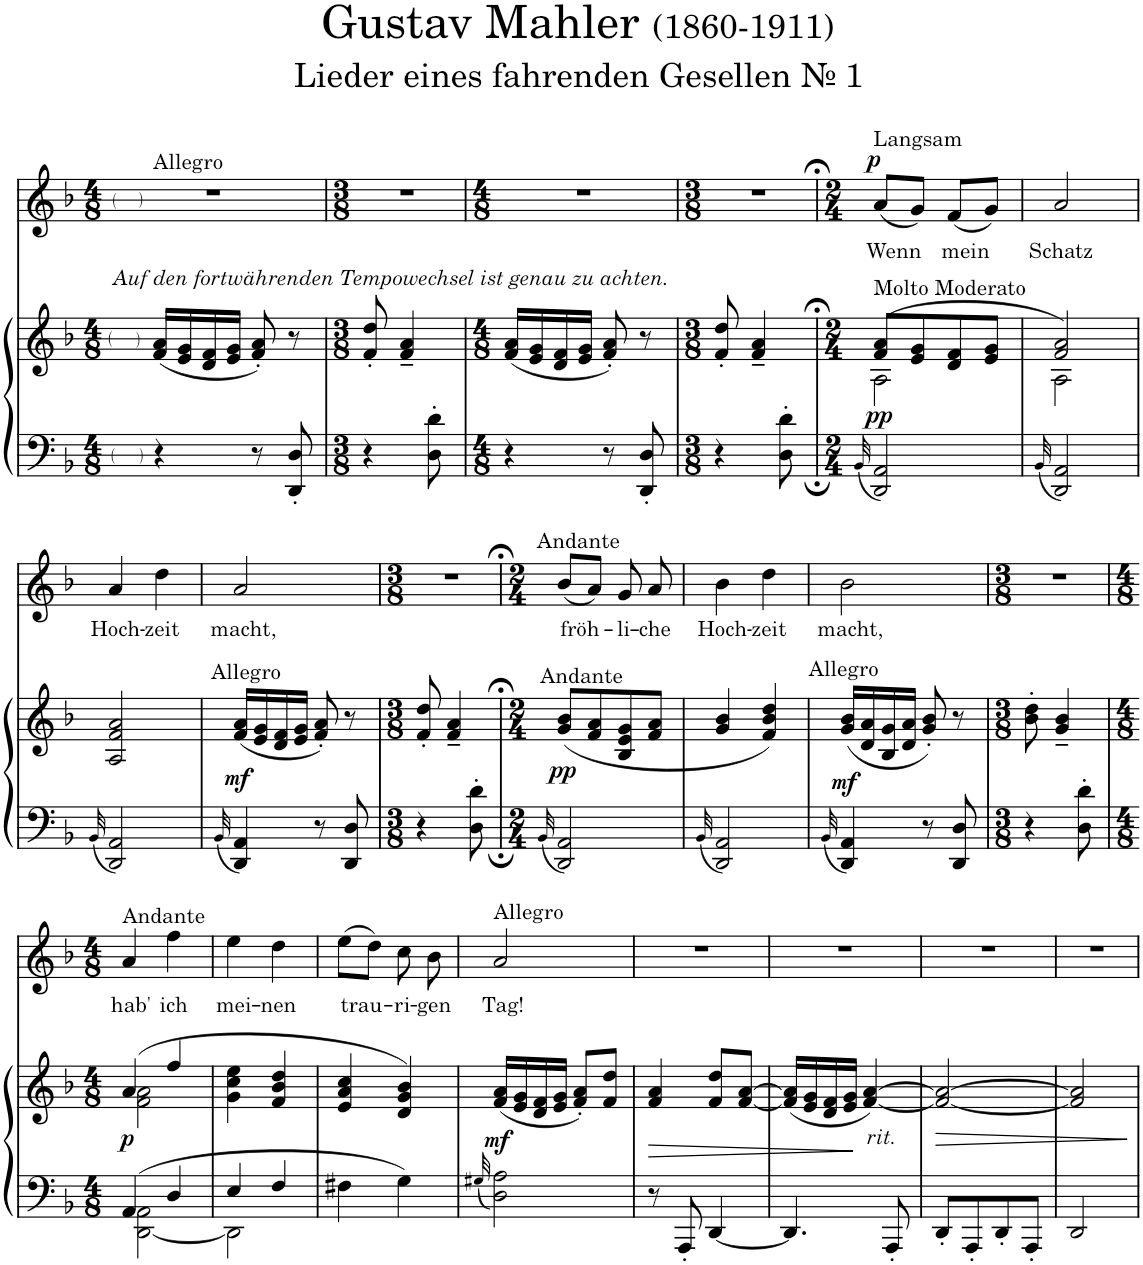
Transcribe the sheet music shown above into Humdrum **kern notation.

**kern	**kern	**dynam	**kern	**text	**dynam
*part2	*part2	*part2	*part1	*part1	*part1
*staff3	*staff2	*staff2/3	*staff1	*staff1	*staff1
*I"Grand Piano	*	*	*I"Voice solo	*	*
*I'Pno	*	*	*	*	*
*clefF4	*clefG2	*	*clefG2	*	*
*k[b-]	*k[b-]	*	*k[b-]	*	*
*M4/8	*M4/8	*	*M4/8	*	*
=1	=1	=1	=1	=1	=1
!	!	!	!LO:TX:a:t=Allegro	!	!
!	!LO:TX:a:i:t=Auf den fortwährenden Tempowechsel ist genau zu achten.	!	!	!	!
4r	(16f/ 16a/LL	.	2r	.	.
.	16e/ 16g/	.	.	.	.
.	16d/ 16f/	.	.	.	.
.	16e/ 16g/JJ	.	.	.	.
8r	8f/' 8a/')	.	.	.	.
8DD/' 8D/'	8r	.	.	.	.
=2	=2	=2	=2	=2	=2
*M3/8	*M3/8	*	*M3/8	*	*
4r	8f/' 8dd/'	.	4.r	.	.
.	4f/~ 4a/~	.	.	.	.
8D\' 8d\'	.	.	.	.	.
=3	=3	=3	=3	=3	=3
*M4/8	*M4/8	*	*M4/8	*	*
4r	(16f/ 16a/LL	.	2r	.	.
.	16e/ 16g/	.	.	.	.
.	16d/ 16f/	.	.	.	.
.	16e/ 16g/JJ	.	.	.	.
8r	8f/' 8a/')	.	.	.	.
8DD/' 8D/'	8r	.	.	.	.
=4	=4	=4	=4	=4	=4
*M3/8	*M3/8	*	*M3/8	*	*
4r	8f/' 8dd/'	.	4.r	.	.
.	4f/~ 4a/~	.	.	.	.
8D\;<' 8d\;<'	.	.	.	.	.
=5	=5	=5	=5	=5	=5
*M2/4	*M2/4	*	*M2/4	*	*
32qBB-/	.	.	.	.	.
*	*^	*	*	*	*
!	!	!	!	!LO:TX:a:t=Langsam	!	!
!	!LO:TX:a:t=Molto Moderato	!	!	!	!	!
!	!	!	!LO:DY:b	!	!LO:LY:b	!LO:DY:a
2DD/ 2AA/	(8f/ 8a/L	2A\	pp	(8a/L	Wenn	p
.	8e/ 8g/	.	.	8g/J)	.	.
!	!	!	!	!	!LO:LY:b	!
.	8d/ 8f/	.	.	(8f/L	mein	.
.	8e/ 8g/J	.	.	8g/J)	.	.
=6	=6	=6	=6	=6	=6	=6
32qBB-/	.	.	.	.	.	.
!	!	!	!	!	!LO:LY:b	!
2DD/ 2AA/	2f/ 2a/)	2A\	.	2a/	Schatz	.
*	*v	*v	*	*	*	*
!!LO:LB:g=z
=7	=7	=7	=7	=7	=7
32qBB-/	.	.	.	.	.
!	!	!	!	!LO:LY:b	!
2DD/ 2AA/	2A/ 2f/ 2a/	.	4a/	Hoch-	.
!	!	!	!	!LO:LY:b	!
.	.	.	4dd\	-zeit	.
=8	=8	=8	=8	=8	=8
32qBB-/	.	.	.	.	.
!	!LO:TX:a:t=Allegro	!	!	!	!
!	!	!LO:DY:b	!	!LO:LY:b	!
4DD/ 4AA/	(16f/ 16a/LL	mf	2a/	macht,	.
.	16e/ 16g/	.	.	.	.
.	16d/ 16f/	.	.	.	.
.	16e/ 16g/JJ	.	.	.	.
8r	8f/' 8a/')	.	.	.	.
8DD/ 8D/	8r	.	.	.	.
=9	=9	=9	=9	=9	=9
*M3/8	*M3/8	*	*M3/8	*	*
4r	8f/' 8dd/'	.	4.r	.	.
.	4f/~ 4a/~	.	.	.	.
8D\;<' 8d\;<'	.	.	.	.	.
=10	=10	=10	=10	=10	=10
*M2/4	*M2/4	*	*M2/4	*	*
32qBB-/	.	.	.	.	.
!	!	!	!LO:TX:a:t=Andante	!	!
!	!LO:TX:a:t=Andante	!	!	!	!
!	!	!LO:DY:b	!	!LO:LY:b	!
2DD/ 2AA/	(<8g/ 8b-/L	pp	(8b-/L	fröh-	.
.	8f/ 8a/	.	8a/J)	.	.
!	!	!	!	!LO:LY:b	!
.	8B-/ 8e/ 8g/	.	8g/	-li-	.
!	!	!	!	!LO:LY:b	!
.	8f/ 8a/J	.	8a/	-che	.
=11	=11	=11	=11	=11	=11
32qBB-/	.	.	.	.	.
!	!	!	!	!LO:LY:b	!
2DD/ 2AA/	4g/ 4b-/	.	4b-\	Hoch-	.
!	!	!	!	!LO:LY:b	!
.	4f/ 4b-/ 4dd/)	.	4dd\	-zeit	.
=12	=12	=12	=12	=12	=12
32qBB-/	.	.	.	.	.
!	!LO:TX:a:t=Allegro	!	!	!	!
!	!	!LO:DY:b	!	!LO:LY:b	!
4DD/ 4AA/	(16g/ 16b-/LL	mf	2b-\	macht,	.
.	16d/ 16a/	.	.	.	.
.	16B-/ 16g/	.	.	.	.
.	16d/ 16a/JJ	.	.	.	.
8r	8g/' 8b-/')	.	.	.	.
8DD/ 8D/	8r	.	.	.	.
=13	=13	=13	=13	=13	=13
*M3/8	*M3/8	*	*M3/8	*	*
4r	8b-\' 8dd\'	.	4.r	.	.
.	4g/~ 4b-/~	.	.	.	.
8D\;<' 8d\;<'	.	.	.	.	.
!!LO:LB:g=z
=14	=14	=14	=14	=14	=14
*M4/8	*M4/8	*	*M4/8	*	*
*^	*^	*	*	*	*
!	!	!	!	!	!LO:TX:a:t=Andante	!	!
!	!	!	!	!LO:DY:b	!	!LO:LY:b	!
4AA/	[2DD\ 2AA\	(4a/	2f\ 2a\	p	4a/	hab'	.
!	!	!	!	!	!	!LO:LY:b	!
4D/	.	4ff/	.	.	4ff\	ich	.
*	*	*v	*v	*	*	*	*
=15	=15	=15	=15	=15	=15	=15
!	!	!	!	!	!LO:LY:b	!
4E/	2DD\]	4g\ 4cc\ 4ee\	.	4ee\	mei-	.
!	!	!	!	!	!LO:LY:b	!
4F/	.	4f/ 4b-/ 4dd/	.	4dd\	-nen	.
*v	*v	*	*	*	*	*
=16	=16	=16	=16	=16	=16
!	!	!	!	!LO:LY:b	!
4F#X\	4e/ 4a/ 4cc/	.	(8ee\L	trau-	.
.	.	.	8dd\J)	.	.
!	!	!	!	!LO:LY:b	!
4G\	4d/ 4g/ 4b-/)	.	8cc\	-ri-	.
!	!	!	!	!LO:LY:b	!
.	.	.	8b-\	-gen	.
=17	=17	=17	=17	=17	=17
32qG#X/	.	.	.	.	.
!	!	!	!LO:TX:a:t=Allegro	!	!
!	!	!LO:DY:b	!	!LO:LY:b	!
2D\ 2A\	(16f/ 16a/LL	mf	2a/	Tag!	.
.	16e/ 16g/	.	.	.	.
.	16d/ 16f/	.	.	.	.
.	16e/ 16g/JJ	.	.	.	.
.	8f/' 8a/'L)	.	.	.	.
.	8f/ 8dd/J	.	.	.	.
=18	=18	=18	=18	=18	=18
!	!	!LO:HP:b	!	!	!
8r	4f/ 4a/	>	2r	.	.
8AAA'/	.	.	.	.	.
[4DD/	8f/ 8dd/L	.	.	.	.
.	[8f/ [8a/J	.	.	.	.
=19	=19	=19	=19	=19	=19
4.DD/]	(16f/] 16a/]LL	.	2r	.	.
.	16e/ 16g/	.	.	.	.
.	16d/ 16f/	.	.	.	.
.	16e/ 16g/JJ	.	.	.	.
!	!LO:TX:b:i:t=rit.	!	!	!	!
.	[4f/ [4a/)	]	.	.	.
8AAA'/	.	.	.	.	.
=20	=20	=20	=20	=20	=20
!	!	!LO:HP:b	!	!	!
8DD'/L	2f/_ 2a/_	>	2r	.	.
8AAA'/	.	.	.	.	.
8DD'/	.	.	.	.	.
8AAA'/J	.	.	.	.	.
=21	=21	=21	=21	=21	=21
2DD/	2f/] 2a/]	.	2r	.	.
.	.	]	.	.	.
=	=	=	=	=	=
*-	*-	*-	*-	*-	*-
